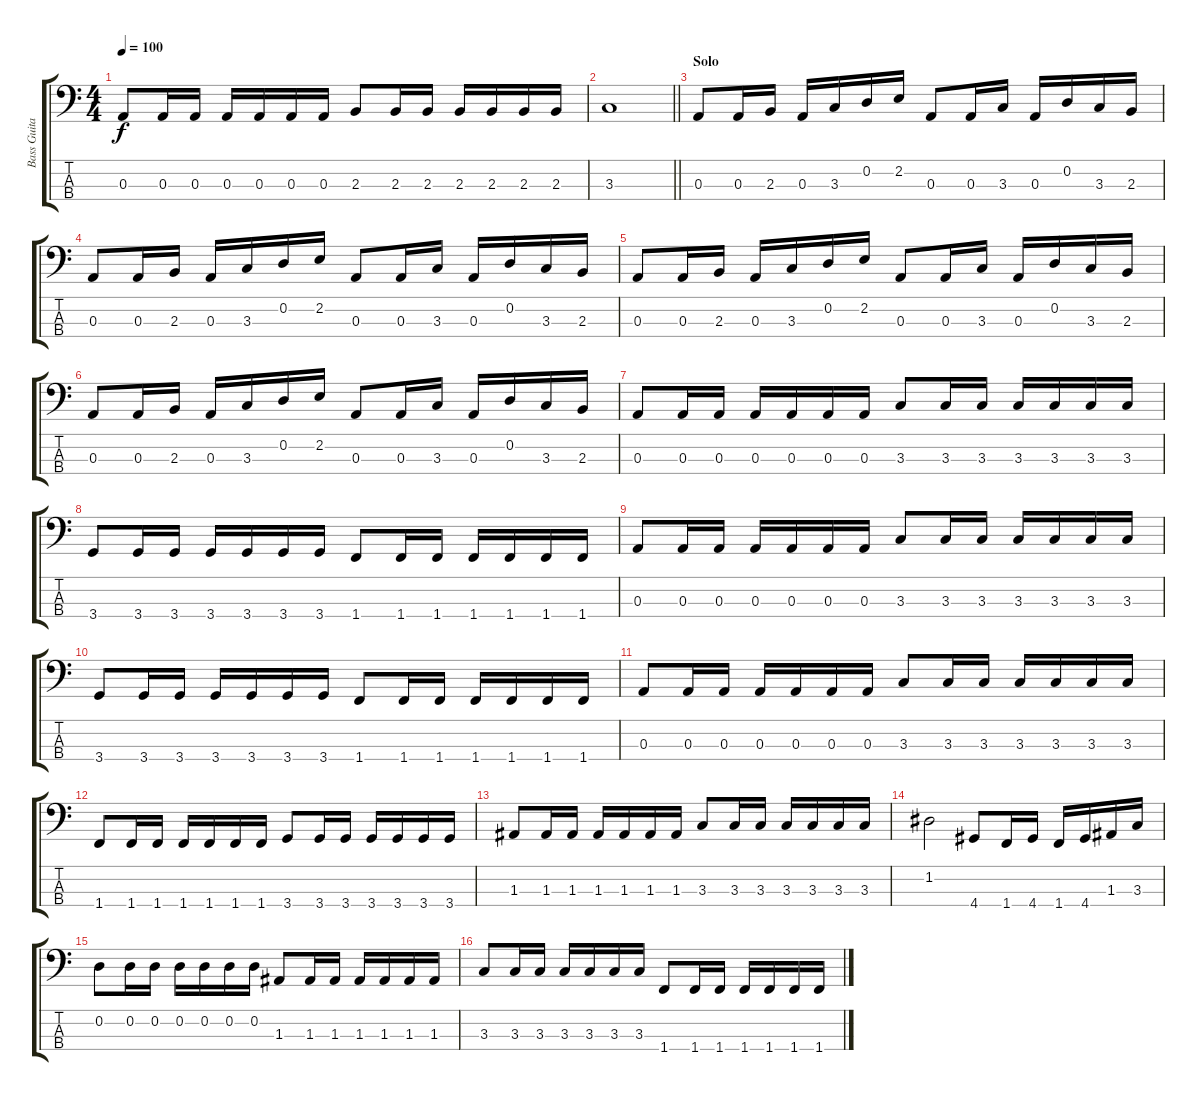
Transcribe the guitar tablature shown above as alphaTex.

\track ("Bass Guitar" "Bass Guita") {instrument electricbasspick}
\staff {score tabs}
\tuning (G2 D2 A1 E1) {hide}
\ts (4 4)
\tempo 100
\clef f4
\ks c
0.3.8{dy f} 0.3.16 0.3.16 0.3.16 0.3.16 0.3.16 0.3.16 2.3.8 2.3.16 2.3.16 2.3.16 2.3.16 2.3.16 2.3.16 |
\barLineRight lightlight
3.3.1 |
\section ("" "Solo")
0.3.8 0.3.16 2.3.16 0.3.16 3.3.16 0.2.16 2.2.16 0.3.8 0.3.16 3.3.16 0.3.16 0.2.16 3.3.16 2.3.16 |
0.3.8 0.3.16 2.3.16 0.3.16 3.3.16 0.2.16 2.2.16 0.3.8 0.3.16 3.3.16 0.3.16 0.2.16 3.3.16 2.3.16 |
0.3.8 0.3.16 2.3.16 0.3.16 3.3.16 0.2.16 2.2.16 0.3.8 0.3.16 3.3.16 0.3.16 0.2.16 3.3.16 2.3.16 |
0.3.8 0.3.16 2.3.16 0.3.16 3.3.16 0.2.16 2.2.16 0.3.8 0.3.16 3.3.16 0.3.16 0.2.16 3.3.16 2.3.16 |
0.3.8 0.3.16 0.3.16 0.3.16 0.3.16 0.3.16 0.3.16 3.3.8 3.3.16 3.3.16 3.3.16 3.3.16 3.3.16 3.3.16 |
3.4.8 3.4.16 3.4.16 3.4.16 3.4.16 3.4.16 3.4.16 1.4.8 1.4.16 1.4.16 1.4.16 1.4.16 1.4.16 1.4.16 |
0.3.8 0.3.16 0.3.16 0.3.16 0.3.16 0.3.16 0.3.16 3.3.8 3.3.16 3.3.16 3.3.16 3.3.16 3.3.16 3.3.16 |
3.4.8 3.4.16 3.4.16 3.4.16 3.4.16 3.4.16 3.4.16 1.4.8 1.4.16 1.4.16 1.4.16 1.4.16 1.4.16 1.4.16 |
0.3.8 0.3.16 0.3.16 0.3.16 0.3.16 0.3.16 0.3.16 3.3.8 3.3.16 3.3.16 3.3.16 3.3.16 3.3.16 3.3.16 |
1.4.8 1.4.16 1.4.16 1.4.16 1.4.16 1.4.16 1.4.16 3.4.8 3.4.16 3.4.16 3.4.16 3.4.16 3.4.16 3.4.16 |
1.3.8 1.3.16 1.3.16 1.3.16 1.3.16 1.3.16 1.3.16 3.3.8 3.3.16 3.3.16 3.3.16 3.3.16 3.3.16 3.3.16 |
1.2.2 4.4.8 1.4.16 4.4.16 1.4.16 4.4.16 1.3.16 3.3.16 |
0.2.8 0.2.16 0.2.16 0.2.16 0.2.16 0.2.16 0.2.16 1.3.8 1.3.16 1.3.16 1.3.16 1.3.16 1.3.16 1.3.16 |
3.3.8 3.3.16 3.3.16 3.3.16 3.3.16 3.3.16 3.3.16 1.4.8 1.4.16 1.4.16 1.4.16 1.4.16 1.4.16 1.4.16
